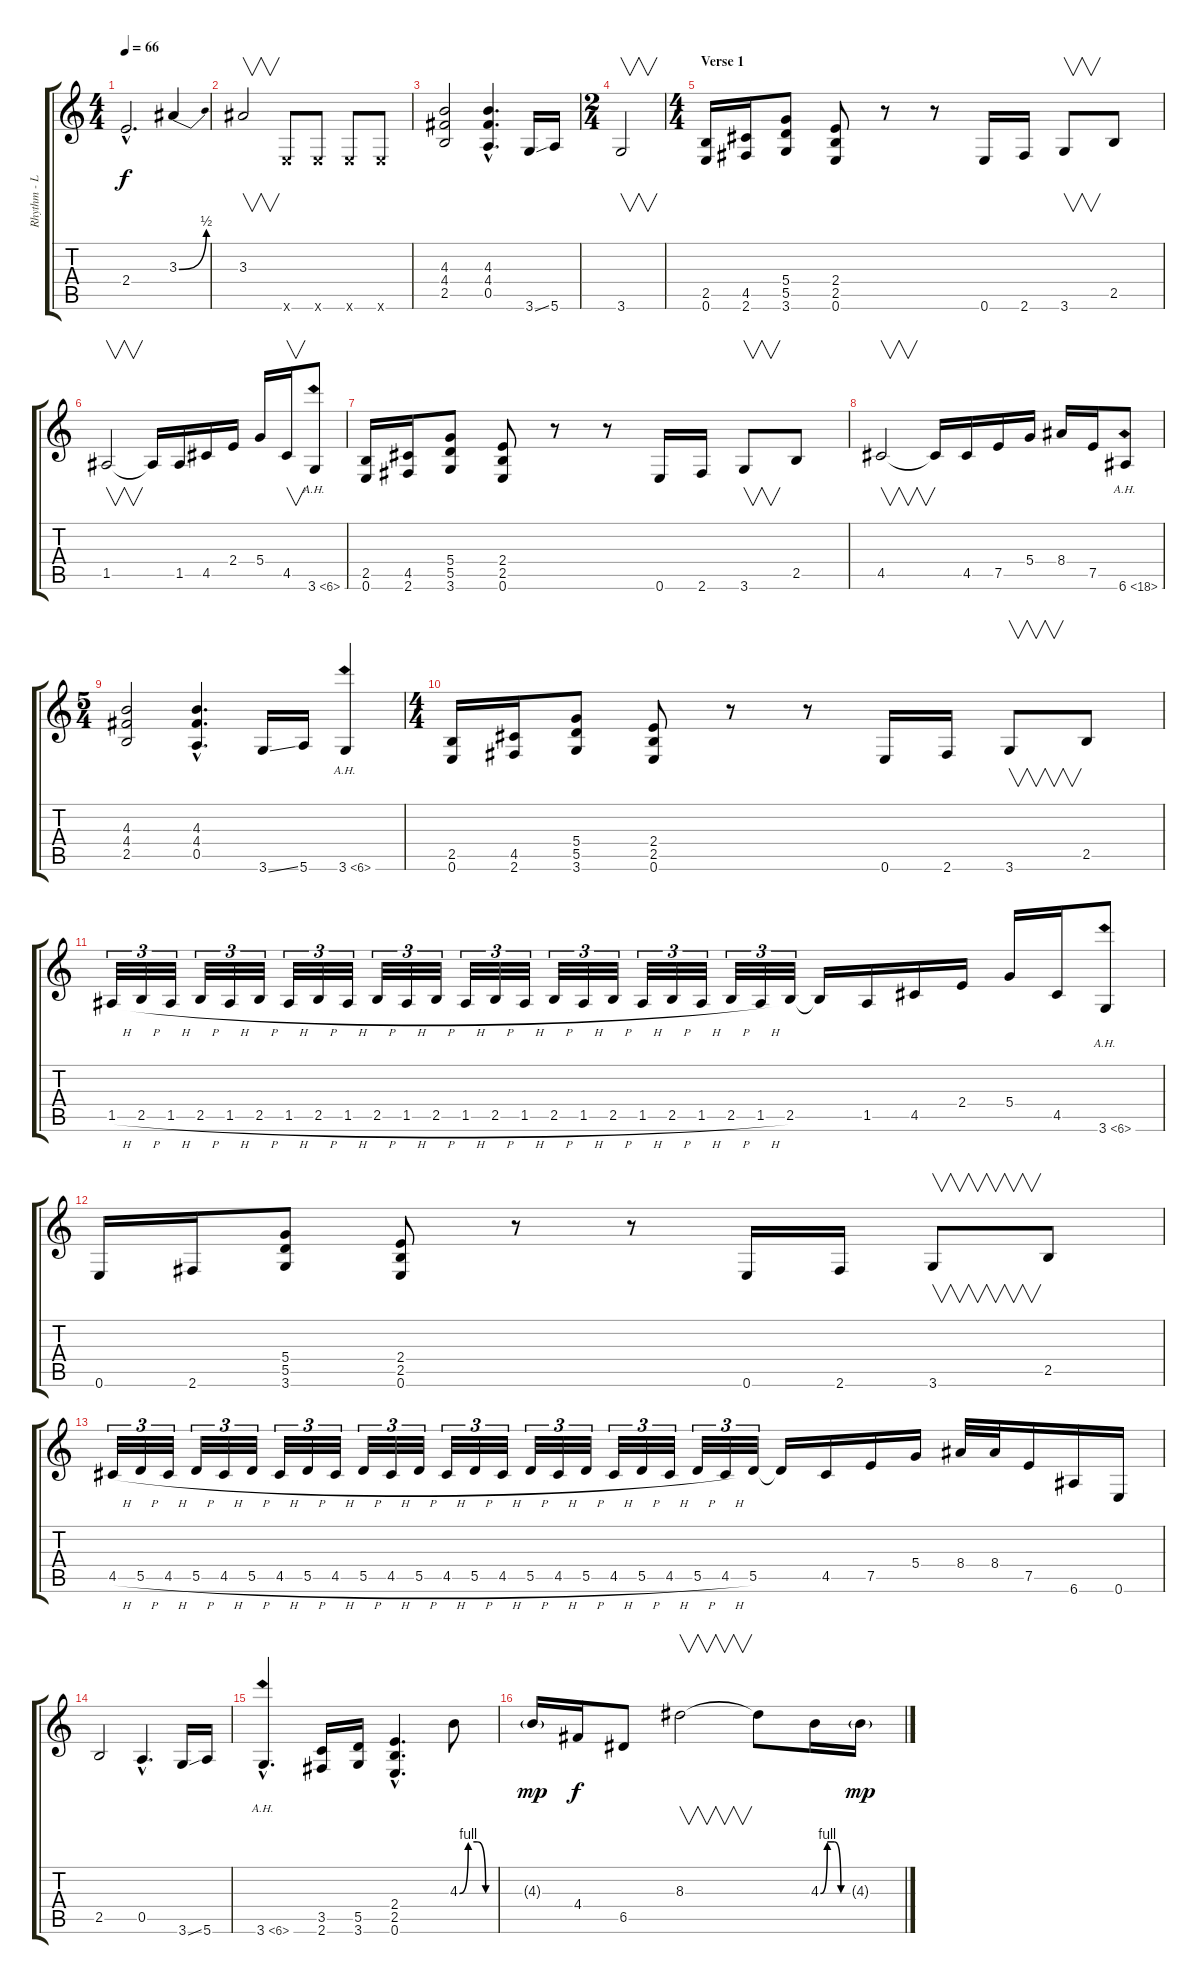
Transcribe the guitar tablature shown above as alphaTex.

\track ("Rhythm - Lead Guitar" "Rhythm - L") {instrument distortionguitar}
\staff {score tabs}
\tuning (E4 B3 G3 D3 A2 E2) {hide}
\ts (4 4)
\tempo 66
\clef g2
\ks c
2.4{hac}.2{d dy f} 3.3{be (bend 0 0 60 2)}.4 |
3.3.2{v} 0.6{x}.8 0.6{x}.8 0.6{x}.8 0.6{x}.8 |
(4.3 4.4 2.5).2 (4.3{hac} 4.4{hac} 0.5{hac}).4{d} 3.6{ss}.16 5.6.16 |
\ts (2 4)
3.6.2{v} |
\ts (4 4)
\section ("" "Verse 1")
(2.5 0.6).16 (4.5 2.6).16 (5.4 5.5 3.6).8 (2.4 2.5 0.6).8 r.8 r.8 0.6.16 2.6.16 3.6.8{v} 2.5.8 |
1.5.2{v} 1.5{t}.16 1.5.16 4.5.16 2.4.16 5.4.16 4.5.16{v} 3.6{ah 3}.8 |
(2.5 0.6).16 (4.5 2.6).16 (5.4 5.5 3.6).8 (2.4 2.5 0.6).8 r.8 r.8 0.6.16 2.6.16 3.6.8{v} 2.5.8 |
4.5.2{v} 4.5{t}.16 4.5.16 7.5.16 5.4.16 8.4.16 7.5.16 6.6{ah 12}.8 |
\ts (5 4)
(4.3 4.4 2.5).2 (4.3{hac} 4.4{hac} 0.5{hac}).4{d} 3.6{ss}.16 5.6.16 3.6{ah 3}.4 |
\ts (4 4)
(2.5 0.6).16 (4.5 2.6).16 (5.4 5.5 3.6).8 (2.4 2.5 0.6).8 r.8 r.8 0.6.16 2.6.16 3.6.8{v} 2.5.8 |
1.5{h}.32{tu (3 2)} 2.5{h}.32{tu (3 2)} 1.5{h}.32{tu (3 2)} 2.5{h}.32{tu (3 2)} 1.5{h}.32{tu (3 2)} 2.5{h}.32{tu (3 2)} 1.5{h}.32{tu (3 2)} 2.5{h}.32{tu (3 2)} 1.5{h}.32{tu (3 2)} 2.5{h}.32{tu (3 2)} 1.5{h}.32{tu (3 2)} 2.5{h}.32{tu (3 2)} 1.5{h}.32{tu (3 2)} 2.5{h}.32{tu (3 2)} 1.5{h}.32{tu (3 2)} 2.5{h}.32{tu (3 2)} 1.5{h}.32{tu (3 2)} 2.5{h}.32{tu (3 2)} 1.5{h}.32{tu (3 2)} 2.5{h}.32{tu (3 2)} 1.5{h}.32{tu (3 2)} 2.5{h}.32{tu (3 2)} 1.5{h}.32{tu (3 2)} 2.5.32{tu (3 2)} 2.5{t}.16 1.5.16 4.5.16 2.4.16 5.4.16 4.5.16 3.6{ah 3}.8 |
0.6.16 2.6.16 (5.4 5.5 3.6).8 (2.4 2.5 0.6).8 r.8 r.8 0.6.16 2.6.16 3.6.8{v} 2.5.8 |
4.5{h}.32{tu (3 2)} 5.5{h}.32{tu (3 2)} 4.5{h}.32{tu (3 2)} 5.5{h}.32{tu (3 2)} 4.5{h}.32{tu (3 2)} 5.5{h}.32{tu (3 2)} 4.5{h}.32{tu (3 2)} 5.5{h}.32{tu (3 2)} 4.5{h}.32{tu (3 2)} 5.5{h}.32{tu (3 2)} 4.5{h}.32{tu (3 2)} 5.5{h}.32{tu (3 2)} 4.5{h}.32{tu (3 2)} 5.5{h}.32{tu (3 2)} 4.5{h}.32{tu (3 2)} 5.5{h}.32{tu (3 2)} 4.5{h}.32{tu (3 2)} 5.5{h}.32{tu (3 2)} 4.5{h}.32{tu (3 2)} 5.5{h}.32{tu (3 2)} 4.5{h}.32{tu (3 2)} 5.5{h}.32{tu (3 2)} 4.5{h}.32{tu (3 2)} 5.5.32{tu (3 2)} 5.5{t}.16 4.5.16 7.5.16 5.4.16 8.4.32 8.4.32 7.5.16 6.6.16 0.6.16 |
2.5.2 0.5{hac}.4{d} 3.6{ss}.16 5.6.16 |
3.6{ah 3 hac}.4{d} (3.5 2.6).16 (5.5 3.6).16 (2.4{hac} 2.5{hac} 0.6{hac}).4{d} 4.3{be (custom 0 0 15 4 30 4 45 0 60 0)}.8 |
4.3{g}.16{dy mp} 4.4.16{dy f} 6.5.8 8.3.2{v} 8.3{t}.8 4.3{be (custom 0 0 15 4 30 4 45 0 60 0)}.16 4.3{g}.16{dy mp}
